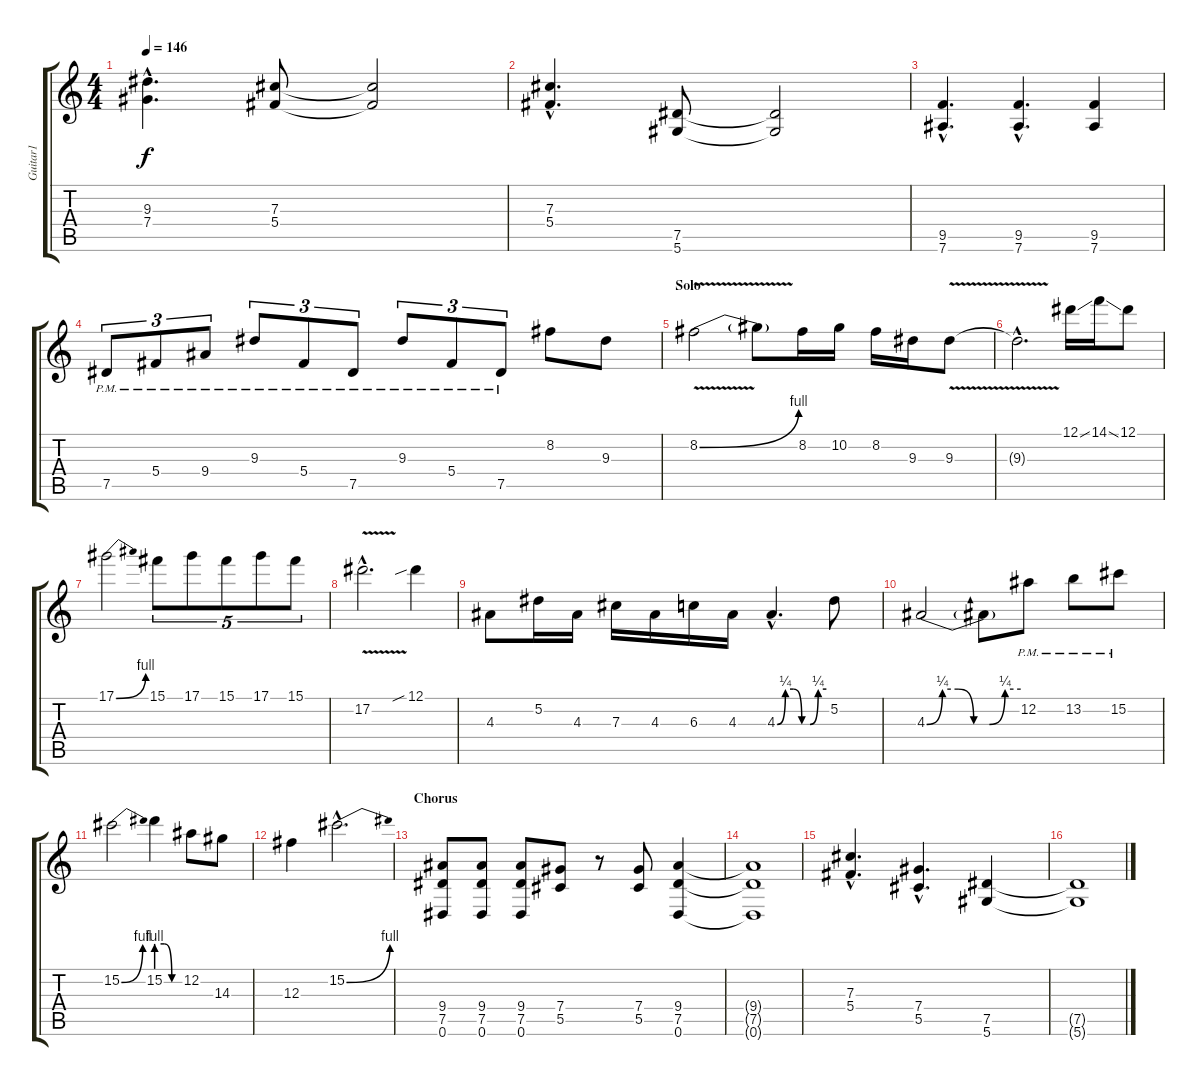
\track ("Guitar1" "Guitar1") {instrument distortionguitar}
\staff {score tabs}
\tuning (Eb4 Bb3 Gb3 Db3 Ab2 Eb2) {hide}
\ts (4 4)
\tempo 146
\clef g2
\ks c
(9.3{hac} 7.4{hac}).4{d dy f} (7.3 5.4).8 (7.3{t} 5.4{t}).2 |
(7.3{hac} 5.4{hac}).4{d} (7.5 5.6).8 (7.5{t} 5.6{t}).2 |
(9.5{hac} 7.6{hac}).4{d} (9.5{hac} 7.6{hac}).4{d} (9.5 7.6).4 |
7.5{pm}.8{tu (3 2)} 5.4{pm}.8{tu (3 2)} 9.4{pm}.8{tu (3 2)} 9.3{pm}.8{tu (3 2)} 5.4{pm}.8{tu (3 2)} 7.5{pm}.8{tu (3 2)} 9.3{pm}.8{tu (3 2)} 5.4{pm}.8{tu (3 2)} 7.5{pm}.8{tu (3 2)} 8.2.8 9.3.8 |
\section ("" "Solo")
8.2{be (bend 0 0 60 4) v}.2 8.2{t}.8 8.2.16 10.2.16 8.2.16 9.3.16 9.3{v}.8 |
9.3{hac t}.2{d} 12.1{ss}.16 14.1{ss}.16 12.1.8 |
17.1{be (bend 0 0 60 4)}.2 15.1.8{tu (5 4)} 17.1.8{tu (5 4)} 15.1.8{tu (5 4)} 17.1.8{tu (5 4)} 15.1.8{tu (5 4)} |
17.2{v hac}.2{d} 12.1{sib}.4 |
4.3.8 5.2.16 4.3.16 7.3.16 4.3.16 6.3.16 4.3.16 4.3{be (custom 0 0 10 1 20 1 30 0 40 0 50 1 60 1) hac}.4{d} 5.2.8 |
4.3{be (custom 0 0 10 1 20 1 30 0 40 0 50 1 60 1)}.2 4.3{t}.8 12.2{pm}.8 13.2{pm}.8 15.2{pm}.8 |
15.2{be (bend 0 0 60 4)}.2 15.2{be (custom 0 4 20 4 40 0 60 0)}.4 12.2.8 14.3.8 |
12.3.4 15.2{be (bend 0 0 60 4) hac}.2{d} |
\section ("" "Chorus")
(9.4 7.5 0.6).8 (9.4 7.5 0.6).8 (9.4 7.5 0.6).8 (7.4 5.5).8 r.8 (7.4 5.5).8 (9.4 7.5 0.6).4 |
(9.4{t} 7.5{t} 0.6{t}).1 |
(7.3{hac} 5.4{hac}).4{d} (7.4{hac} 5.5{hac}).4{d} (7.5 5.6).4 |
(7.5{t} 5.6{t}).1
